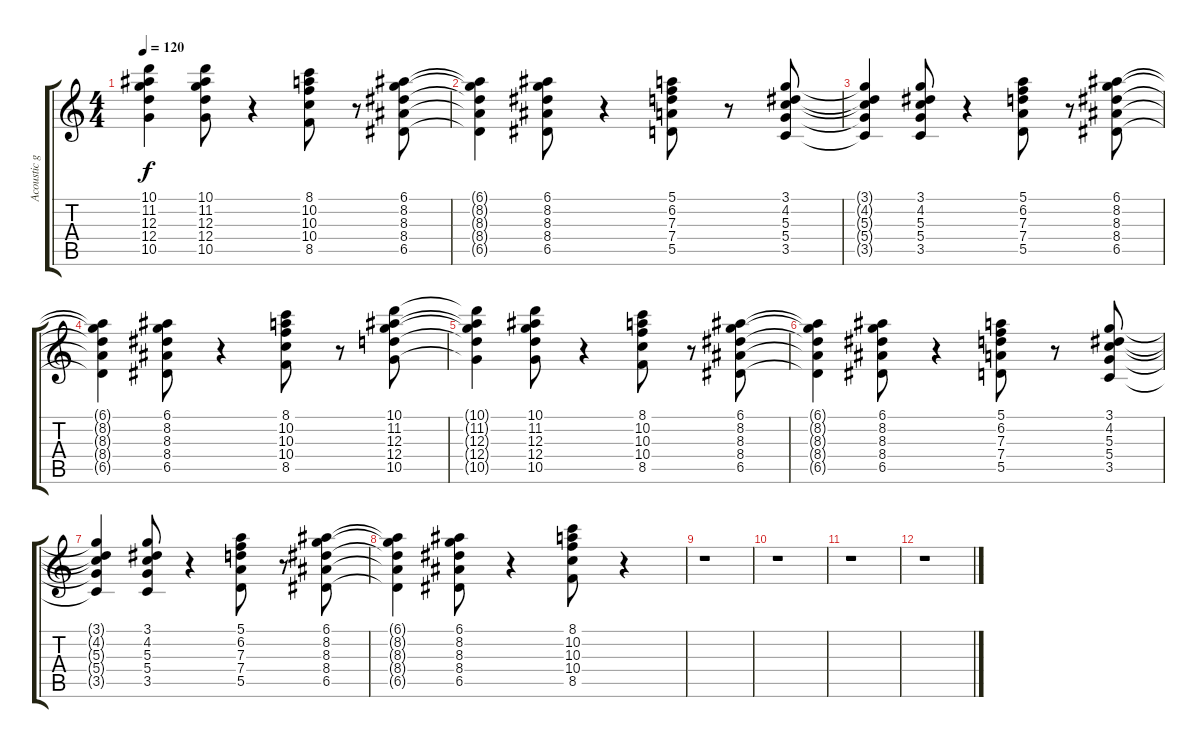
\track ("Acoustic guitar" "Acoustic g") {instrument acousticguitarnylon}
\staff {score tabs}
\tuning (E4 B3 G3 D3 A2 E2) {hide}
\ts (4 4)
\tempo 120
\clef g2
\ks c
(10.1 11.2 12.3 12.4 10.5).4{dy f} (10.1 11.2 12.3 12.4 10.5).8 r.4 (8.1 10.2 10.3 10.4 8.5).8 r.8 (6.1 8.2 8.3 8.4 6.5).8 |
(6.1{t} 8.2{t} 8.3{t} 8.4{t} 6.5{t}).4 (6.1 8.2 8.3 8.4 6.5).8 r.4 (5.1 6.2 7.3 7.4 5.5).8 r.8 (3.1 4.2 5.3 5.4 3.5).8 |
(3.1{t} 4.2{t} 5.3{t} 5.4{t} 3.5{t}).4 (3.1 4.2 5.3 5.4 3.5).8 r.4 (5.1 6.2 7.3 7.4 5.5).8 r.8 (6.1 8.2 8.3 8.4 6.5).8 |
(6.1{t} 8.2{t} 8.3{t} 8.4{t} 6.5{t}).4 (6.1 8.2 8.3 8.4 6.5).8 r.4 (8.1 10.2 10.3 10.4 8.5).8 r.8 (10.1 11.2 12.3 12.4 10.5).8 |
(10.1{t} 11.2{t} 12.3{t} 12.4{t} 10.5{t}).4 (10.1 11.2 12.3 12.4 10.5).8 r.4 (8.1 10.2 10.3 10.4 8.5).8 r.8 (6.1 8.2 8.3 8.4 6.5).8 |
(6.1{t} 8.2{t} 8.3{t} 8.4{t} 6.5{t}).4 (6.1 8.2 8.3 8.4 6.5).8 r.4 (5.1 6.2 7.3 7.4 5.5).8 r.8 (3.1 4.2 5.3 5.4 3.5).8 |
(3.1{t} 4.2{t} 5.3{t} 5.4{t} 3.5{t}).4 (3.1 4.2 5.3 5.4 3.5).8 r.4 (5.1 6.2 7.3 7.4 5.5).8 r.8 (6.1 8.2 8.3 8.4 6.5).8 |
(6.1{t} 8.2{t} 8.3{t} 8.4{t} 6.5{t}).4 (6.1 8.2 8.3 8.4 6.5).8 r.4 (8.1 10.2 10.3 10.4 8.5).8 r.4 |
r.1 |
r.1 |
r.1 |
r.1
